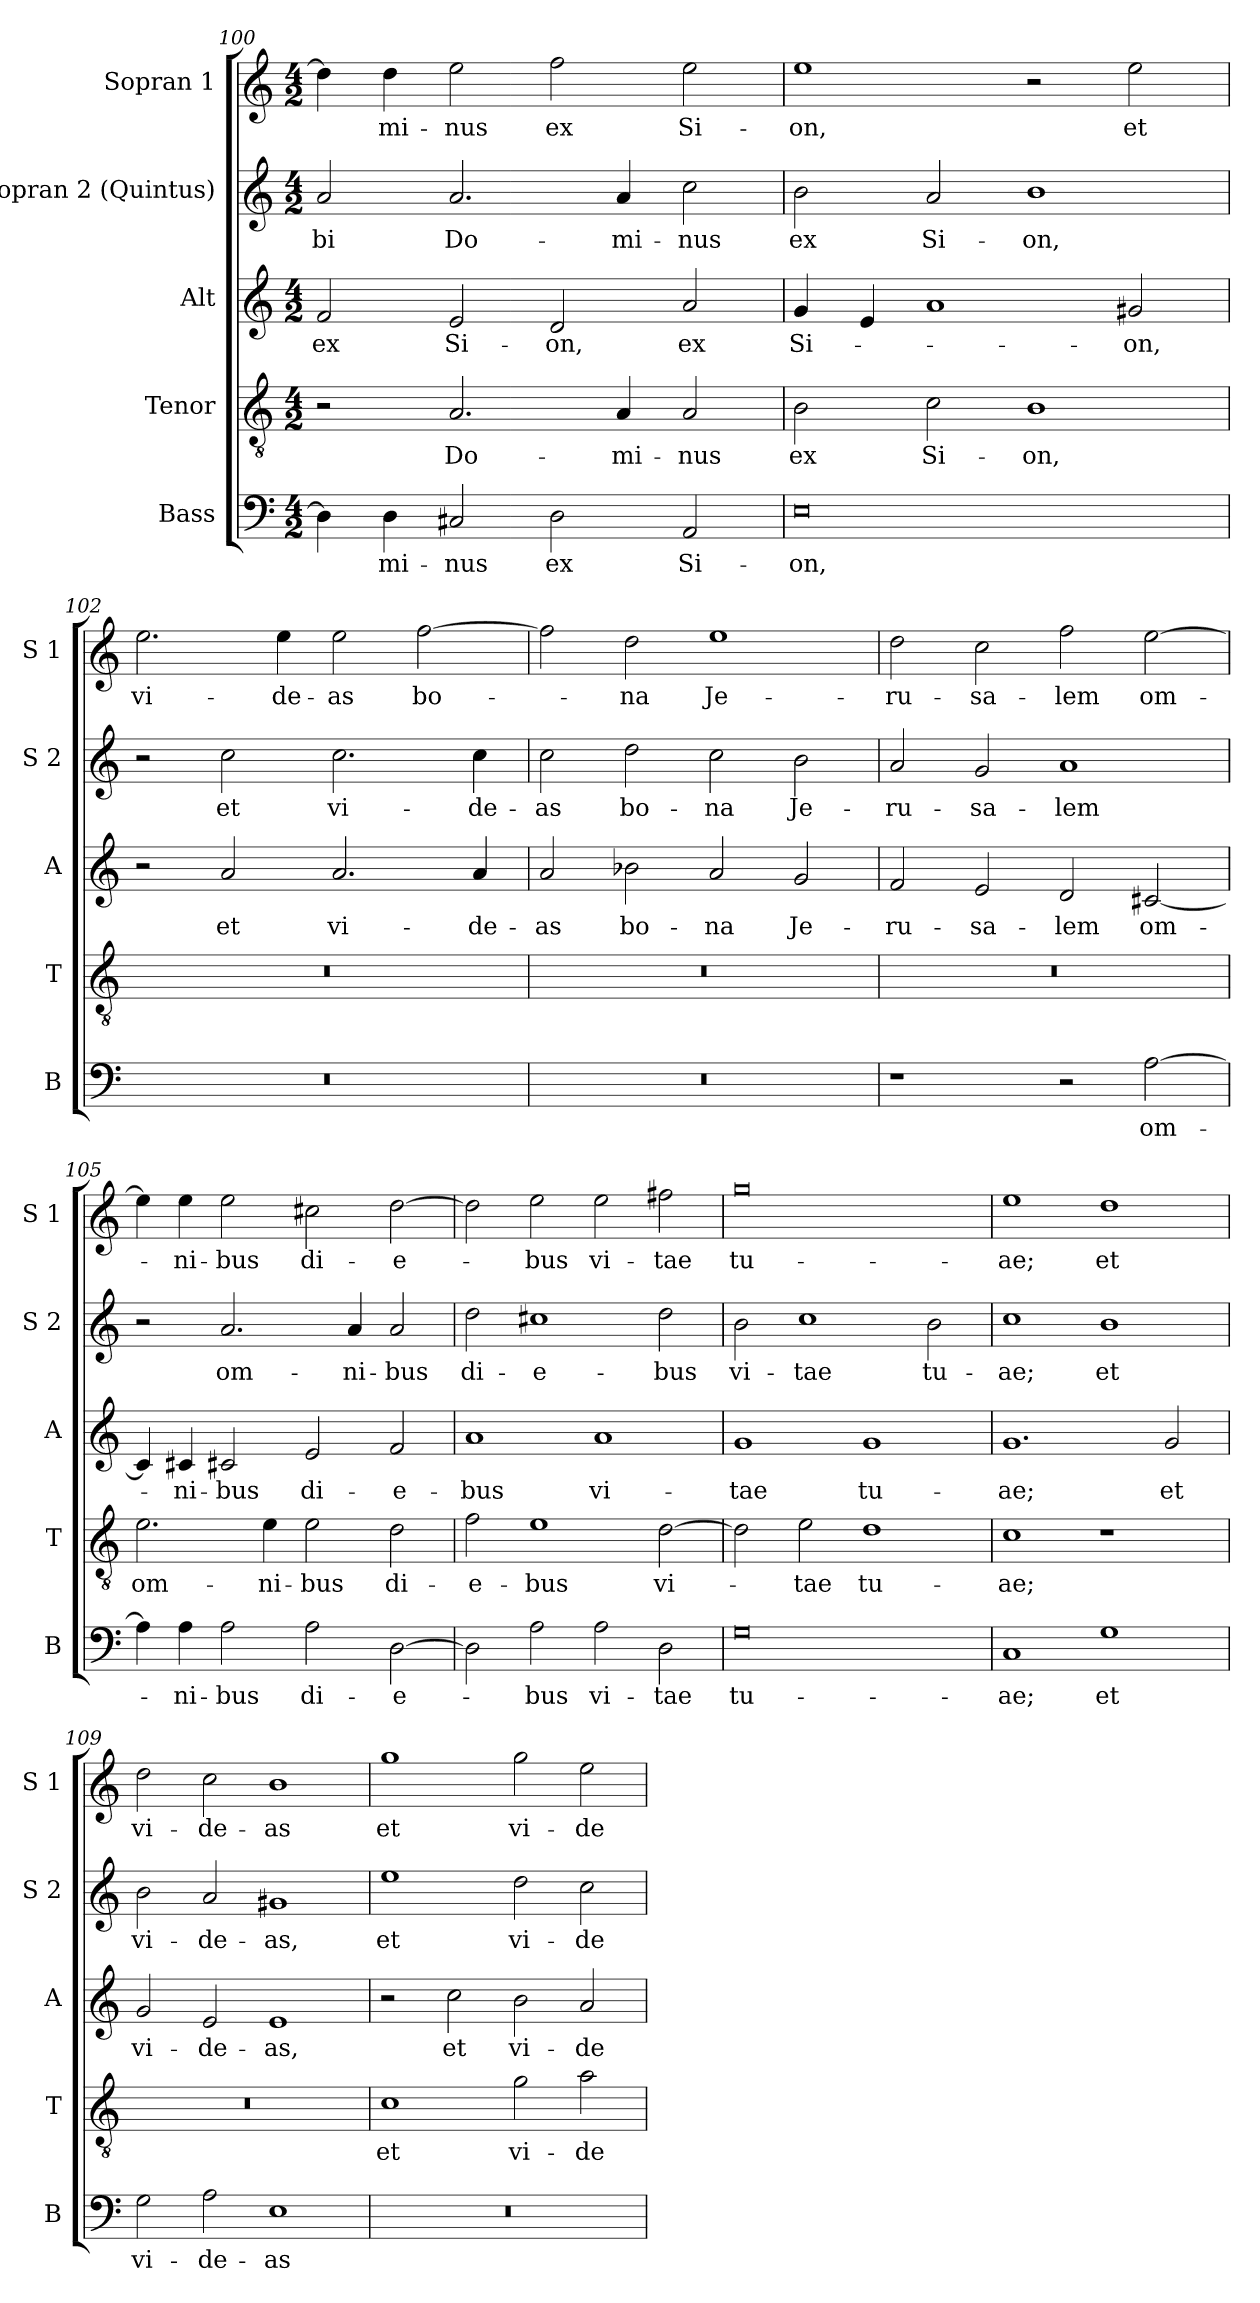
**kern	**text	**kern	**text	**kern	**text	**kern	**text	**kern	**text
*part5	*part5	*part4	*part4	*part3	*part3	*part2	*part2	*part1	*part1
*staff5	*staff5	*staff4	*staff4	*staff3	*staff3	*staff2	*staff2	*staff1	*staff1
*I"Bass	*	*I"Tenor	*	*I"Alt	*	*I"Sopran 2 (Quintus)	*	*I"Sopran 1	*
*I'B	*	*I'T	*	*I'A	*	*I'S 2	*	*I'S 1	*
*clefF4	*	*clefGv2	*	*clefG2	*	*clefG2	*	*clefG2	*
*k[]	*	*k[]	*	*k[]	*	*k[]	*	*k[]	*
*M4/2	*	*M4/2	*	*M4/2	*	*M4/2	*	*M4/2	*
=100	=100	=100	=100	=100	=100	=100	=100	=100	=100
4D\]	.	2r	.	2f/	ex	2a/	-bi	4dd\]	.
4D\	-mi-	.	.	.	.	.	.	4dd\	-mi-
2C#X/	-nus	2.A/	Do-	2e/	Si-	2.a/	Do-	2ee\	-nus
2D\	ex	.	.	2d/	-on,	.	.	2ff\	ex
.	.	4A/	-mi-	.	.	4a/	-mi-	.	.
2AA/	Si-	2A/	-nus	2a/	ex	2cc\	-nus	2ee\	Si-
=101	=101	=101	=101	=101	=101	=101	=101	=101	=101
0E	-on,	2B\	ex	4g/	Si-	2b\	ex	1ee	-on,
.	.	.	.	4e/	.	.	.	.	.
.	.	2c\	Si-	1a	.	2a/	Si-	.	.
.	.	1B	-on,	.	.	1b	-on,	2r	.
.	.	.	.	2g#X/	-on,	.	.	2ee\	et
!!LO:PB:g=z
=102	=102	=102	=102	=102	=102	=102	=102	=102	=102
0r	.	0r	.	2r	.	2r	.	2.ee\	vi-
.	.	.	.	2a/	et	2cc\	et	.	.
.	.	.	.	.	.	.	.	4ee\	-de-
.	.	.	.	2.a/	vi-	2.cc\	vi-	2ee\	-as
.	.	.	.	.	.	.	.	[2ff\	bo-
.	.	.	.	4a/	-de-	4cc\	-de-	.	.
=103	=103	=103	=103	=103	=103	=103	=103	=103	=103
0r	.	0r	.	2a/	-as	2cc\	-as	2ff\]	.
.	.	.	.	2b-X\	bo-	2dd\	bo-	2dd\	-na
.	.	.	.	2a/	-na	2cc\	-na	1ee	Je-
.	.	.	.	2g/	Je-	2b\	Je-	.	.
=104	=104	=104	=104	=104	=104	=104	=104	=104	=104
1r	.	0r	.	2f/	-ru-	2a/	-ru-	2dd\	-ru-
.	.	.	.	2e/	-sa-	2g/	-sa-	2cc\	-sa-
2r	.	.	.	2d/	-lem	1a	-lem	2ff\	-lem
[2A\	om-	.	.	[2c#X/	om-	.	.	[2ee\	om-
=105	=105	=105	=105	=105	=105	=105	=105	=105	=105
4A\]	.	2.e\	om-	4c#/]	.	2r	.	4ee\]	.
4A\	-ni-	.	.	4c#X/	-ni-	.	.	4ee\	-ni-
2A\	-bus	.	.	2c#X/	-bus	2.a/	om-	2ee\	-bus
.	.	4e\	-ni-	.	.	.	.	.	.
2A\	di-	2e\	-bus	2e/	di-	.	.	2cc#X\	di-
.	.	.	.	.	.	4a/	-ni-	.	.
[2D\	-e-	2d\	di-	2f/	-e-	2a/	-bus	[2dd\	-e-
=106	=106	=106	=106	=106	=106	=106	=106	=106	=106
2D\]	.	2f\	-e-	1a	-bus	2dd\	di-	2dd\]	.
2A\	-bus	1e	-bus	.	.	1cc#X	-e-	2ee\	-bus
2A\	vi-	.	.	1a	vi-	.	.	2ee\	vi-
2D\	-tae	[2d\	vi-	.	.	2dd\	-bus	2ff#X\	-tae
!!LO:LB:g=z
=107	=107	=107	=107	=107	=107	=107	=107	=107	=107
0G	tu-	2d\]	.	1g	-tae	2b\	vi-	0gg	tu-
.	.	2e\	-tae	.	.	1cc	-tae	.	.
.	.	1d	tu-	1g	tu-	.	.	.	.
.	.	.	.	.	.	2b\	tu-	.	.
=108	=108	=108	=108	=108	=108	=108	=108	=108	=108
1C	-ae;	1c	-ae;	1.g	-ae;	1cc	-ae;	1ee	-ae;
1G	et	1r	.	.	.	1b	et	1dd	et
.	.	.	.	2g/	et	.	.	.	.
=109	=109	=109	=109	=109	=109	=109	=109	=109	=109
2G\	vi-	0r	.	2g/	vi-	2b\	vi-	2dd\	vi-
2A\	-de-	.	.	2e/	-de-	2a/	-de-	2cc\	-de-
1E	-as	.	.	1e	-as,	1g#X	-as,	1b	-as
=110	=110	=110	=110	=110	=110	=110	=110	=110	=110
0r	.	1c	et	2r	.	1ee	et	1gg	et
.	.	.	.	2cc\	et	.	.	.	.
.	.	2g\	vi-	2b\	vi-	2dd\	vi-	2gg\	vi-
.	.	2a\	-de-	2a/	-de-	2cc\	-de-	2ee\	-de-
=	=	=	=	=	=	=	=	=	=
*-	*-	*-	*-	*-	*-	*-	*-	*-	*-
